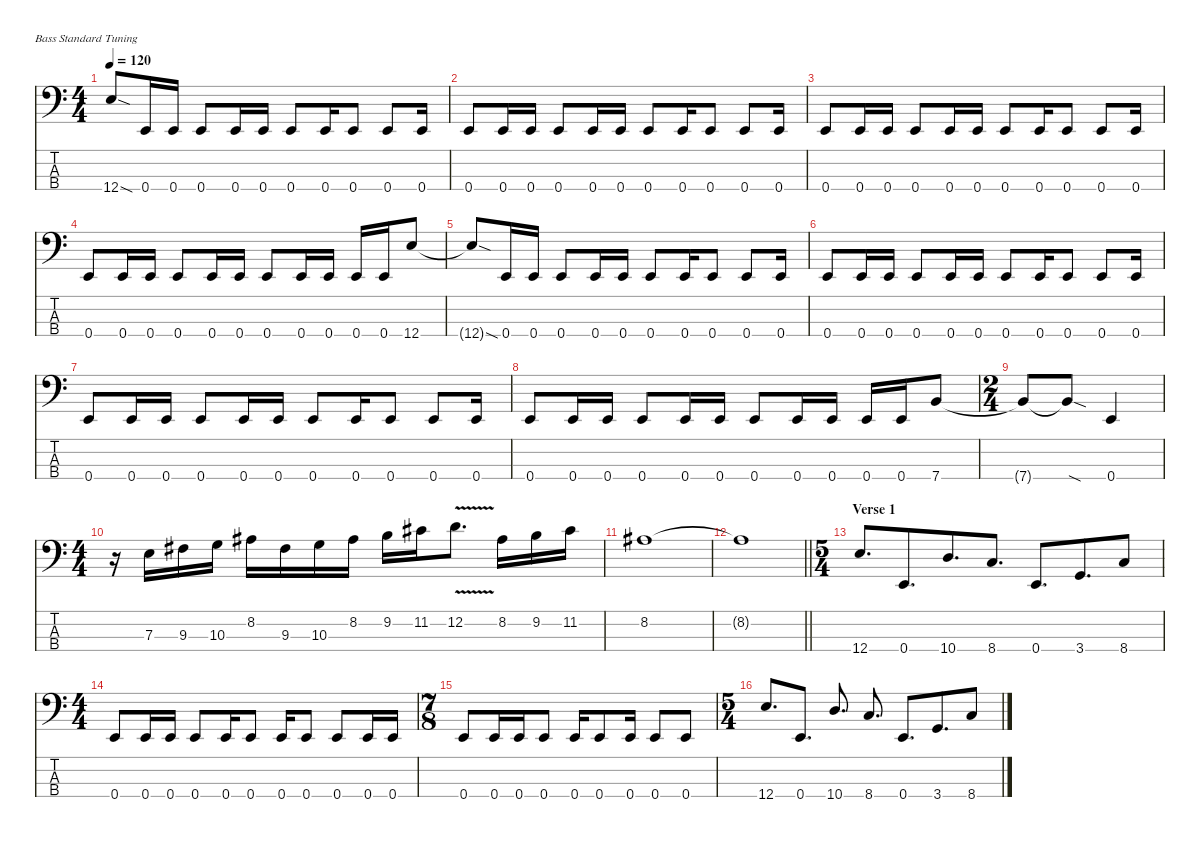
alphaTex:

\defaultSystemsLayout 4
\hideDynamics
\bracketExtendMode nobrackets
\singleTrackTrackNamePolicy hidden
\multiTrackTrackNamePolicy hidden
\firstSystemTrackNameMode fullname
\firstSystemTrackNameOrientation horizontal
\otherSystemsTrackNameOrientation horizontal
\track ("Martin Mendez - Bass" "el.bs.") {instrument electricbassfinger}
\staff {score tabs}
\tuning (G2 D2 A1 E1)
\ts (4 4)
\tempo 120
\clef f4
\ks c
12.4{sod t}.8{dy ff beam Up} 0.4.16{beam Up} 0.4.16{beam Up} 0.4.8{beam Up} 0.4.16{beam Up} 0.4.16{beam Up} 0.4.8{beam Up} 0.4.16{beam Up} 0.4.8{beam Up} 0.4.8{beam Up} 0.4.16{beam Up} |
0.4.8{beam Up} 0.4.16{beam Up} 0.4.16{beam Up} 0.4.8{beam Up} 0.4.16{beam Up} 0.4.16{beam Up} 0.4.8{beam Up} 0.4.16{beam Up} 0.4.8{beam Up} 0.4.8{beam Up} 0.4.16{beam Up} |
0.4.8{beam Up} 0.4.16{beam Up} 0.4.16{beam Up} 0.4.8{beam Up} 0.4.16{beam Up} 0.4.16{beam Up} 0.4.8{beam Up} 0.4.16{beam Up} 0.4.8{beam Up} 0.4.8{beam Up} 0.4.16{beam Up} |
0.4.8{beam Up} 0.4.16{beam Up} 0.4.16{beam Up} 0.4.8{beam Up} 0.4.16{beam Up} 0.4.16{beam Up} 0.4.8{beam Up} 0.4.16{beam Up} 0.4.16{beam Up} 0.4.16{beam Up} 0.4.16{beam Up} 12.4.8{beam Up} |
12.4{sod t}.8{beam Up} 0.4.16{beam Up} 0.4.16{beam Up} 0.4.8{beam Up} 0.4.16{beam Up} 0.4.16{beam Up} 0.4.8{beam Up} 0.4.16{beam Up} 0.4.8{beam Up} 0.4.8{beam Up} 0.4.16{beam Up} |
0.4.8{beam Up} 0.4.16{beam Up} 0.4.16{beam Up} 0.4.8{beam Up} 0.4.16{beam Up} 0.4.16{beam Up} 0.4.8{beam Up} 0.4.16{beam Up} 0.4.8{beam Up} 0.4.8{beam Up} 0.4.16{beam Up} |
0.4.8{beam Up} 0.4.16{beam Up} 0.4.16{beam Up} 0.4.8{beam Up} 0.4.16{beam Up} 0.4.16{beam Up} 0.4.8{beam Up} 0.4.16{beam Up} 0.4.8{beam Up} 0.4.8{beam Up} 0.4.16{beam Up} |
0.4.8{beam Up} 0.4.16{beam Up} 0.4.16{beam Up} 0.4.8{beam Up} 0.4.16{beam Up} 0.4.16{beam Up} 0.4.8{beam Up} 0.4.16{beam Up} 0.4.16{beam Up} 0.4.16{beam Up} 0.4.16{beam Up} 7.4.8{beam Up} |
\ts (2 4)
\beaming (8 2 2)
7.4{t}.8{beam Up} 7.4{sod t}.8{beam Up} 0.4.4{beam Up} |
\ts (4 4)
\beaming (8 2 2 2 2)
r.16{beam Down} 7.3.16{dy f beam Down} 9.3{acc #}.16{beam Down} 10.3.16{beam Down} 8.2{acc #}.16{beam Down} 9.3{acc #}.16{beam Down} 10.3.16{beam Down} 8.2{acc #}.16{beam Down} 9.2.16{beam Down} 11.2{acc #}.16{beam Down} 12.2{v}.8{d beam Down} 8.2{acc #}.16{beam Down} 9.2.16{beam Down} 11.2{acc #}.16{beam Down} |
8.2{acc #}.1{beam Down} |
\barLineRight lightlight
8.2{t acc #}.1{beam Down} |
\ts (5 4)
\beaming (8 6 4)
\section ("" "Verse 1")
12.4.8{d dy ff beam Up} 0.4.8{d beam Up} 10.4.8{d beam Up} 8.4.8{d beam Up} 0.4.8{d beam Up} 3.4.8{d beam Up} 8.4.8{beam Up} |
\ts (4 4)
\beaming (8 2 2 2 2)
0.4.8{beam Up} 0.4.16{beam Up} 0.4.16{beam Up} 0.4.8{beam Up} 0.4.16{beam Up} 0.4.8{beam Up} 0.4.16{beam Up} 0.4.8{beam Up} 0.4.8{beam Up} 0.4.16{beam Up} 0.4.16{beam Up} |
\ts (7 8)
\beaming (8 3 2 2)
0.4.8{beam Up} 0.4.16{beam Up} 0.4.16{beam Up} 0.4.8{beam Up} 0.4.16{beam Up} 0.4.8{beam Up} 0.4.16{beam Up} 0.4.8{beam Up} 0.4.8{beam Up} |
\ts (5 4)
\beaming (8 2 2 2 4)
12.4.8{d beam Up} 0.4.8{d beam Up} 10.4.8{d beam Up} 8.4.8{d beam Up} 0.4.8{d beam Up} 3.4.8{d beam Up} 8.4.8{beam Up}
